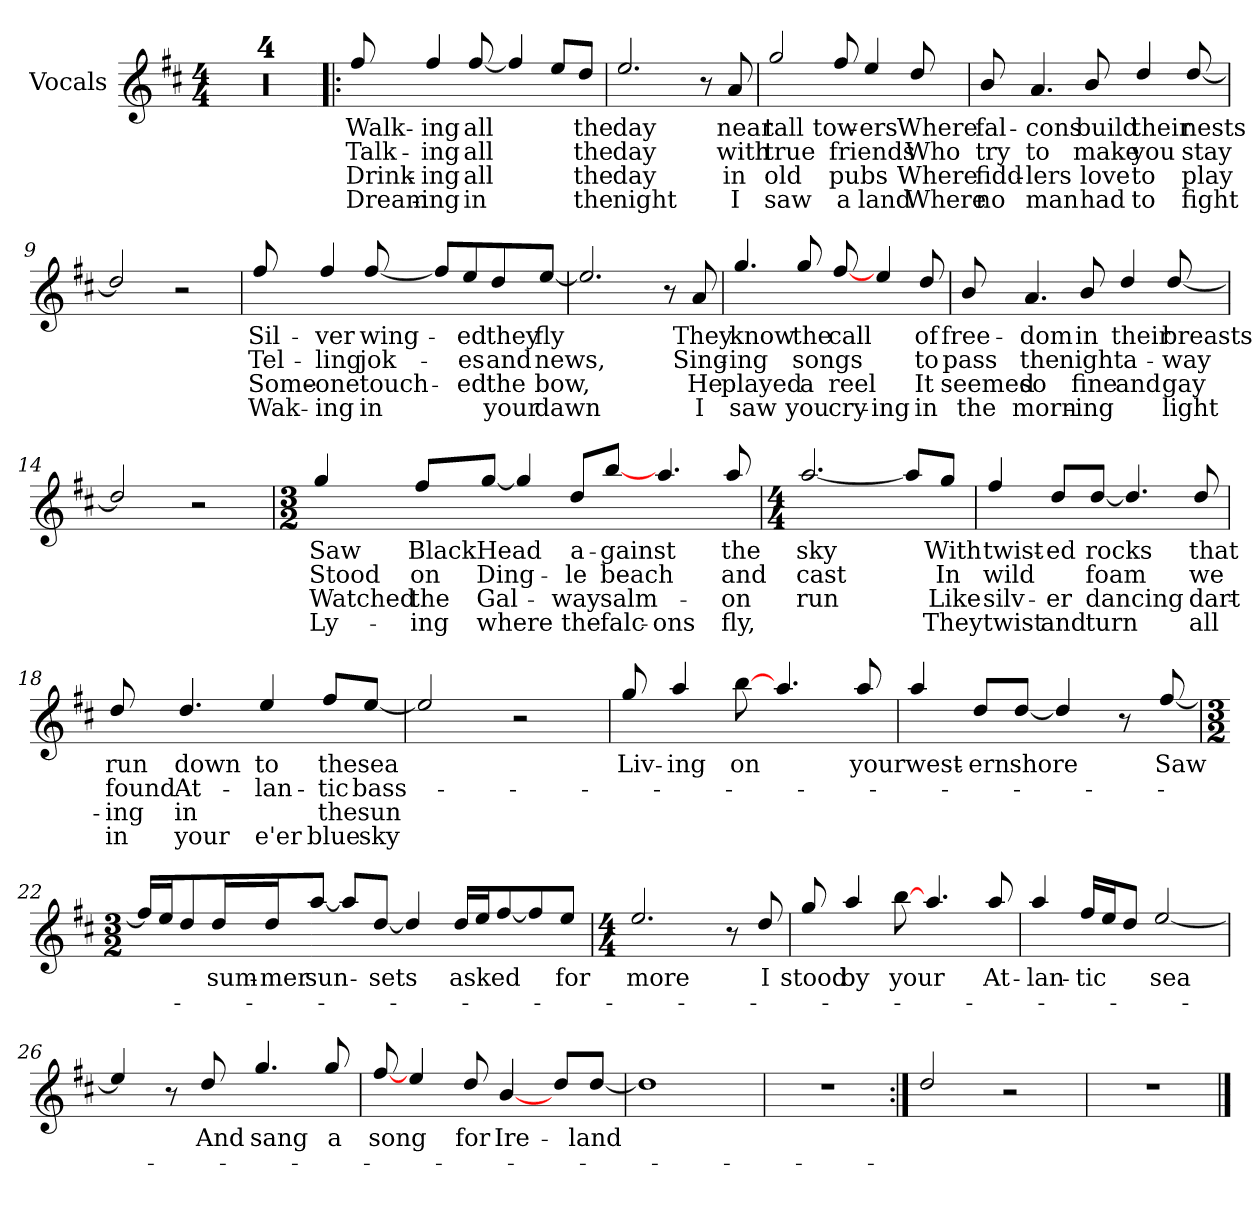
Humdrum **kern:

**kern	**text	**text	**text	**text
*part1	*part1	*part1	*part1	*part1
*staff1	*staff1	*staff1	*staff1	*staff1
*I"Vocals	*	*	*	*
*clefG2	*	*	*	*
*ITrd8c14	*	*	*	*
*k[f#c#]	*	*	*	*
*D:	*	*	*	*
*M4/4	*	*	*	*
=1	=1	=1	=1	=1
1r	.	.	.	.
=2	=2	=2	=2	=2
1r	.	.	.	.
=3	=3	=3	=3	=3
1r	.	.	.	.
=4	=4	=4	=4	=4
1r	.	.	.	.
=5!|:	=5!|:	=5!|:	=5!|:	=5!|:
!	!LO:LY:b	!LO:LY:b	!LO:LY:b	!LO:LY:b
8f#/	Walk-	Talk-	Drink-	Dream-
!	!LO:LY:b	!LO:LY:b	!LO:LY:b	!LO:LY:b
4f#/	-ing	-ing	-ing	-ing
!	!LO:LY:b	!LO:LY:b	!LO:LY:b	!LO:LY:b
[8f#/	all	all	all	in
4f#/]	.	.	.	.
8e/L	.	.	.	.
!	!LO:LY:b	!LO:LY:b	!LO:LY:b	!LO:LY:b
8d/J	the	the	the	the
!!LO:LB:g=z
=6	=6	=6	=6	=6
!	!LO:LY:b	!LO:LY:b	!LO:LY:b	!LO:LY:b
2.e/	day	day	day	night
8r	.	.	.	.
!	!LO:LY:b	!LO:LY:b	!LO:LY:b	!LO:LY:b
8A/	near	with	in	I
=7	=7	=7	=7	=7
!	!LO:LY:b	!LO:LY:b	!LO:LY:b	!LO:LY:b
2g/	tall	true	old	saw
!	!LO:LY:b	!LO:LY:b	!LO:LY:b	!LO:LY:b
8f#/	tow-	friends	pubs	a
!	!LO:LY:b	!	!	!LO:LY:b
4e/	-ers	.	.	land
!	!LO:LY:b	!LO:LY:b	!LO:LY:b	!LO:LY:b
8d/	Where	Who	Where	Where
=8	=8	=8	=8	=8
!	!LO:LY:b	!LO:LY:b	!LO:LY:b	!LO:LY:b
8B/	fal-	try	fidd-	no
!	!LO:LY:b	!LO:LY:b	!LO:LY:b	!LO:LY:b
4.A/	-cons	to	-lers	man
!	!LO:LY:b	!LO:LY:b	!LO:LY:b	!LO:LY:b
8B/	build	make	love	had
!	!LO:LY:b	!LO:LY:b	!LO:LY:b	!LO:LY:b
4d/	their	you	to	to
!	!LO:LY:b	!LO:LY:b	!LO:LY:b	!LO:LY:b
[8d/	nests	stay	play	fight
=9	=9	=9	=9	=9
2d/]	.	.	.	.
2r	.	.	.	.
!!LO:LB:g=z
=10	=10	=10	=10	=10
!	!LO:LY:b	!LO:LY:b	!LO:LY:b	!LO:LY:b
8f#/	Sil-	Tel-	Some-	Wak-
!	!LO:LY:b	!LO:LY:b	!LO:LY:b	!LO:LY:b
4f#/	-ver	-ling	-one	-ing
!	!LO:LY:b	!LO:LY:b	!LO:LY:b	!LO:LY:b
[8f#/	wing-	jok-	touch-	in
8f#/L]	.	.	.	.
!	!LO:LY:b	!LO:LY:b	!LO:LY:b	!
8e/	-ed	-es	-ed	.
!	!LO:LY:b	!LO:LY:b	!LO:LY:b	!LO:LY:b
8d/	they	and	the	your
!	!LO:LY:b	!LO:LY:b	!LO:LY:b	!LO:LY:b
[8e/J	fly	news,	bow,	dawn
=11	=11	=11	=11	=11
2.e/]	.	.	.	.
8r	.	.	.	.
!	!LO:LY:b	!LO:LY:b	!LO:LY:b	!LO:LY:b
8A/	They	Sing-	He	I
=12	=12	=12	=12	=12
!	!LO:LY:b	!LO:LY:b	!LO:LY:b	!LO:LY:b
4.g/	know	-ing	played	saw
!	!LO:LY:b	!LO:LY:b	!LO:LY:b	!LO:LY:b
8g/	the	songs	a	you
!	!LO:LY:b	!	!LO:LY:b	!LO:LY:b
[8f#/	call	.	reel	cry-
!	!	!	!	!LO:LY:b
4e/	.	.	.	-ing
!	!LO:LY:b	!LO:LY:b	!LO:LY:b	!LO:LY:b
8d/	of	to	It	in
!!LO:LB:g=z
=13	=13	=13	=13	=13
!	!LO:LY:b	!LO:LY:b	!LO:LY:b	!LO:LY:b
8B/	free-	pass	seemed	the
!	!LO:LY:b	!LO:LY:b	!LO:LY:b	!LO:LY:b
4.A/	-dom	the	so	morn-
!	!LO:LY:b	!LO:LY:b	!LO:LY:b	!LO:LY:b
8B/	in	night	fine	-ing
!	!LO:LY:b	!LO:LY:b	!LO:LY:b	!
4d/	their	a-	and	.
!	!LO:LY:b	!LO:LY:b	!LO:LY:b	!LO:LY:b
[8d/	breasts	-way	gay	light
=14	=14	=14	=14	=14
2d/]	.	.	.	.
2r	.	.	.	.
!!LO:LB:g=z
=15	=15	=15	=15	=15
*M3/2	*	*	*	*
!	!LO:LY:b	!LO:LY:b	!LO:LY:b	!LO:LY:b
4g/	Saw	Stood	Watched	Ly-
!	!LO:LY:b	!LO:LY:b	!LO:LY:b	!LO:LY:b
8f#/L	Black	on	the	-ing
!	!LO:LY:b	!LO:LY:b	!LO:LY:b	!LO:LY:b
[8g/J	Head	Ding-	Gal-	where
4g/]	.	.	.	.
!	!LO:LY:b	!LO:LY:b	!LO:LY:b	!LO:LY:b
8d/L	a-	-le	-way	the
!	!LO:LY:b	!LO:LY:b	!LO:LY:b	!LO:LY:b
[8b/J	-gainst	beach	salm-	falc-
!	!	!	!	!LO:LY:b
4.a/	.	.	.	-ons
!	!LO:LY:b	!LO:LY:b	!LO:LY:b	!LO:LY:b
8a/	the	and	-on	fly,
=16	=16	=16	=16	=16
*M4/4	*	*	*	*
!	!LO:LY:b	!LO:LY:b	!LO:LY:b	!
[2.a/	sky	cast	run	.
8a/L]	.	.	.	.
!	!LO:LY:b	!LO:LY:b	!LO:LY:b	!LO:LY:b
8g/J	With	In	Like	They
!!LO:LB:g=z
=17	=17	=17	=17	=17
!	!LO:LY:b	!LO:LY:b	!LO:LY:b	!LO:LY:b
4f#/	twist-	wild	silv-	twist
!	!LO:LY:b	!	!LO:LY:b	!LO:LY:b
8d/L	-ed	.	-er	and
!	!LO:LY:b	!LO:LY:b	!LO:LY:b	!LO:LY:b
[8d/J	rocks	foam	dancing	turn
4.d/]	.	.	.	.
!	!LO:LY:b	!LO:LY:b	!LO:LY:b	!LO:LY:b
8d/	that	we	dart-	all
=18	=18	=18	=18	=18
!	!LO:LY:b	!LO:LY:b	!LO:LY:b	!LO:LY:b
8d/	run	found	-ing	in
!	!LO:LY:b	!LO:LY:b	!LO:LY:b	!LO:LY:b
4.d/	down	At-	in	your
!	!LO:LY:b	!LO:LY:b	!	!LO:LY:b
4e/	to	-lan-	.	e'er
!	!LO:LY:b	!LO:LY:b	!LO:LY:b	!LO:LY:b
8f#/L	the	-tic	the	blue
!	!LO:LY:b	!LO:LY:b	!LO:LY:b	!LO:LY:b
[8e/J	sea	bass-	sun	sky
=19	=19	=19	=19	=19
2e/]	.	.	.	.
2r	.	.	.	.
=20	=20	=20	=20	=20
!	!LO:LY:b	!	!	!
8g/	Liv-	.	.	.
!	!LO:LY:b	!	!	!
4a/	-ing	.	.	.
!	!LO:LY:b	!	!	!
[8b\	on	.	.	.
4.a/	.	.	.	.
!	!LO:LY:b	!	!	!
8a/	your	.	.	.
!!LO:LB:g=z
=21	=21	=21	=21	=21
!	!LO:LY:b	!	!	!
4a/	west-	.	.	.
!	!LO:LY:b	!	!	!
8d/L	-ern	.	.	.
!	!LO:LY:b	!	!	!
[8d/J	shore	.	.	.
4d/]	.	.	.	.
8r	.	.	.	.
!	!LO:LY:b	!	!	!
[8f#/	Saw	.	.	.
=22	=22	=22	=22	=22
*M3/2	*	*	*	*
16f#/LL]	.	.	.	.
16e/J	.	.	.	.
8d/	.	.	.	.
!	!LO:LY:b	!	!	!
16d/L	sum-	.	.	.
!	!LO:LY:b	!	!	!
16d/J	-mer	.	.	.
!	!LO:LY:b	!	!	!
[8a/J	sun-	.	.	.
8a/L]	.	.	.	.
!	!LO:LY:b	!	!	!
[8d/J	-sets	.	.	.
4d/]	.	.	.	.
!	!LO:LY:b	!	!	!
16d/LL	asked	.	.	.
16e/J	.	.	.	.
[8f#/	.	.	.	.
8f#/]	.	.	.	.
!	!LO:LY:b	!	!	!
8e/J	for	.	.	.
!!LO:LB:g=z
=23	=23	=23	=23	=23
*M4/4	*	*	*	*
!	!LO:LY:b	!	!	!
2.e/	more	.	.	.
8r	.	.	.	.
!	!LO:LY:b	!	!	!
8d/	I	.	.	.
=24	=24	=24	=24	=24
!	!LO:LY:b	!	!	!
8g/	stood	.	.	.
!	!LO:LY:b	!	!	!
4a/	by	.	.	.
!	!LO:LY:b	!	!	!
[8b\	your	.	.	.
4.a/	.	.	.	.
!	!LO:LY:b	!	!	!
8a/	At-	.	.	.
=25	=25	=25	=25	=25
!	!LO:LY:b	!	!	!
4a/	-lan-	.	.	.
!	!LO:LY:b	!	!	!
16f#/LL	-tic	.	.	.
16e/J	.	.	.	.
8d/J	.	.	.	.
!	!LO:LY:b	!	!	!
[2e/	sea	.	.	.
=26	=26	=26	=26	=26
4e/]	.	.	.	.
8r	.	.	.	.
!	!LO:LY:b	!	!	!
8d/	And	.	.	.
!	!LO:LY:b	!	!	!
4.g/	sang	.	.	.
!	!LO:LY:b	!	!	!
8g/	a	.	.	.
!!LO:PB:g=z
=27	=27	=27	=27	=27
!	!LO:LY:b	!	!	!
[8f#/	song	.	.	.
4e/	.	.	.	.
!	!LO:LY:b	!	!	!
8d/	for	.	.	.
!	!LO:LY:b	!	!	!
[4B/	Ire-	.	.	.
8d/L	.	.	.	.
!	!LO:LY:b	!	!	!
[8d/J	-land	.	.	.
=28	=28	=28	=28	=28
1d]	.	.	.	.
=29	=29	=29	=29	=29
1r	.	.	.	.
=30:|!	=30:|!	=30:|!	=30:|!	=30:|!
2d/	.	.	.	.
2r	.	.	.	.
=31	=31	=31	=31	=31
1r	.	.	.	.
==	==	==	==	==
*-	*-	*-	*-	*-
